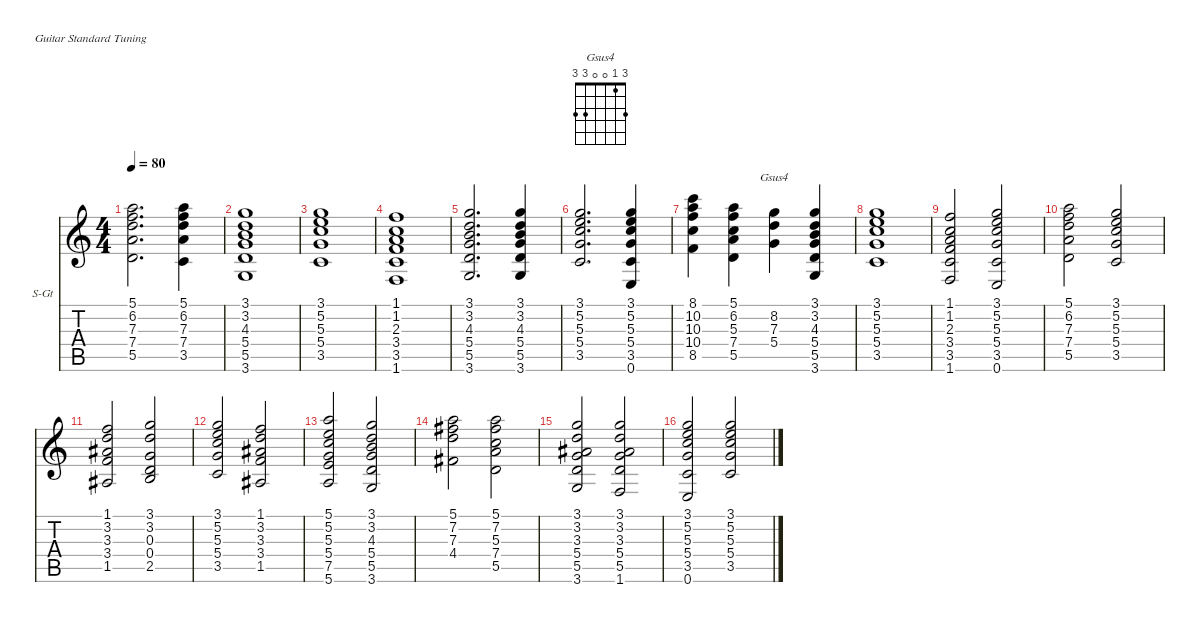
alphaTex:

\hideDynamics
\bracketExtendMode nobrackets
\firstSystemTrackNameOrientation horizontal
\otherSystemsTrackNameOrientation horizontal
\track ("Rythm" "S-Gt") {instrument synthstrings1}
\staff {score tabs}
\tuning (E4 B3 G3 D3 A2 E2)
\displaytranspose 12
\chord ("Gsus4" 3 1 0 0 3 3) {showfingering false}
\ts (4 4)
\tempo 80
\clef g2
\ks c
(5.1 6.2 7.3 7.4 5.5).2{d dy f} (5.1 6.2 7.3 7.4 3.5).4 |
(3.1 3.2 4.3 5.4 5.5 3.6).1 |
(3.1 5.2 5.3 5.4 3.5).1 |
(1.1 1.2 2.3 3.4 3.5 1.6).1 |
(3.1 3.2 4.3 5.4 5.5 3.6).2{d} (3.1 3.2 4.3 5.4 5.5 3.6).4 |
(3.1 5.2 5.3 5.4 3.5).2{d} (3.1 5.2 5.3 5.4 3.5 0.6).4 |
(8.1 10.2 10.3 10.4 8.5).4 (5.1 6.2 5.3 7.4 5.5).4 (8.2 7.3 5.4).4{ch "Gsus4"} (3.1 3.2 4.3 5.4 5.5 3.6).4 |
(3.1 5.2 5.3 5.4 3.5).1 |
(1.1 1.2 2.3 3.4 3.5 1.6).2 (3.1 5.2 5.3 5.4 3.5 0.6).2 |
(5.1 6.2 7.3 7.4 5.5).2 (3.1 5.2 5.3 5.4 3.5).2 |
(1.1 3.2 3.3{acc #} 3.4 1.5{acc #}).2 (3.1 3.2 0.3 0.4 2.5).2 |
(3.1 5.2 5.3 5.4 3.5).2 (1.1 3.2 3.3{acc #} 3.4 1.5{acc #}).2 |
(5.1 5.2 5.3 5.4 7.5 5.6).2 (3.1 3.2 4.3 5.4 5.5 3.6).2 |
(5.1 7.2{acc #} 7.3 4.4{acc #}).2 (5.1 7.2{acc #} 5.3 7.4 5.5).2 |
(3.1 3.2 3.3{acc #} 5.4 5.5 3.6).2 (3.1 3.2 3.3{acc #} 5.4 5.5 1.6).2 |
(3.1 5.2 5.3 5.4 3.5 0.6).2 (3.1 5.2 5.3 5.4 3.5).2
